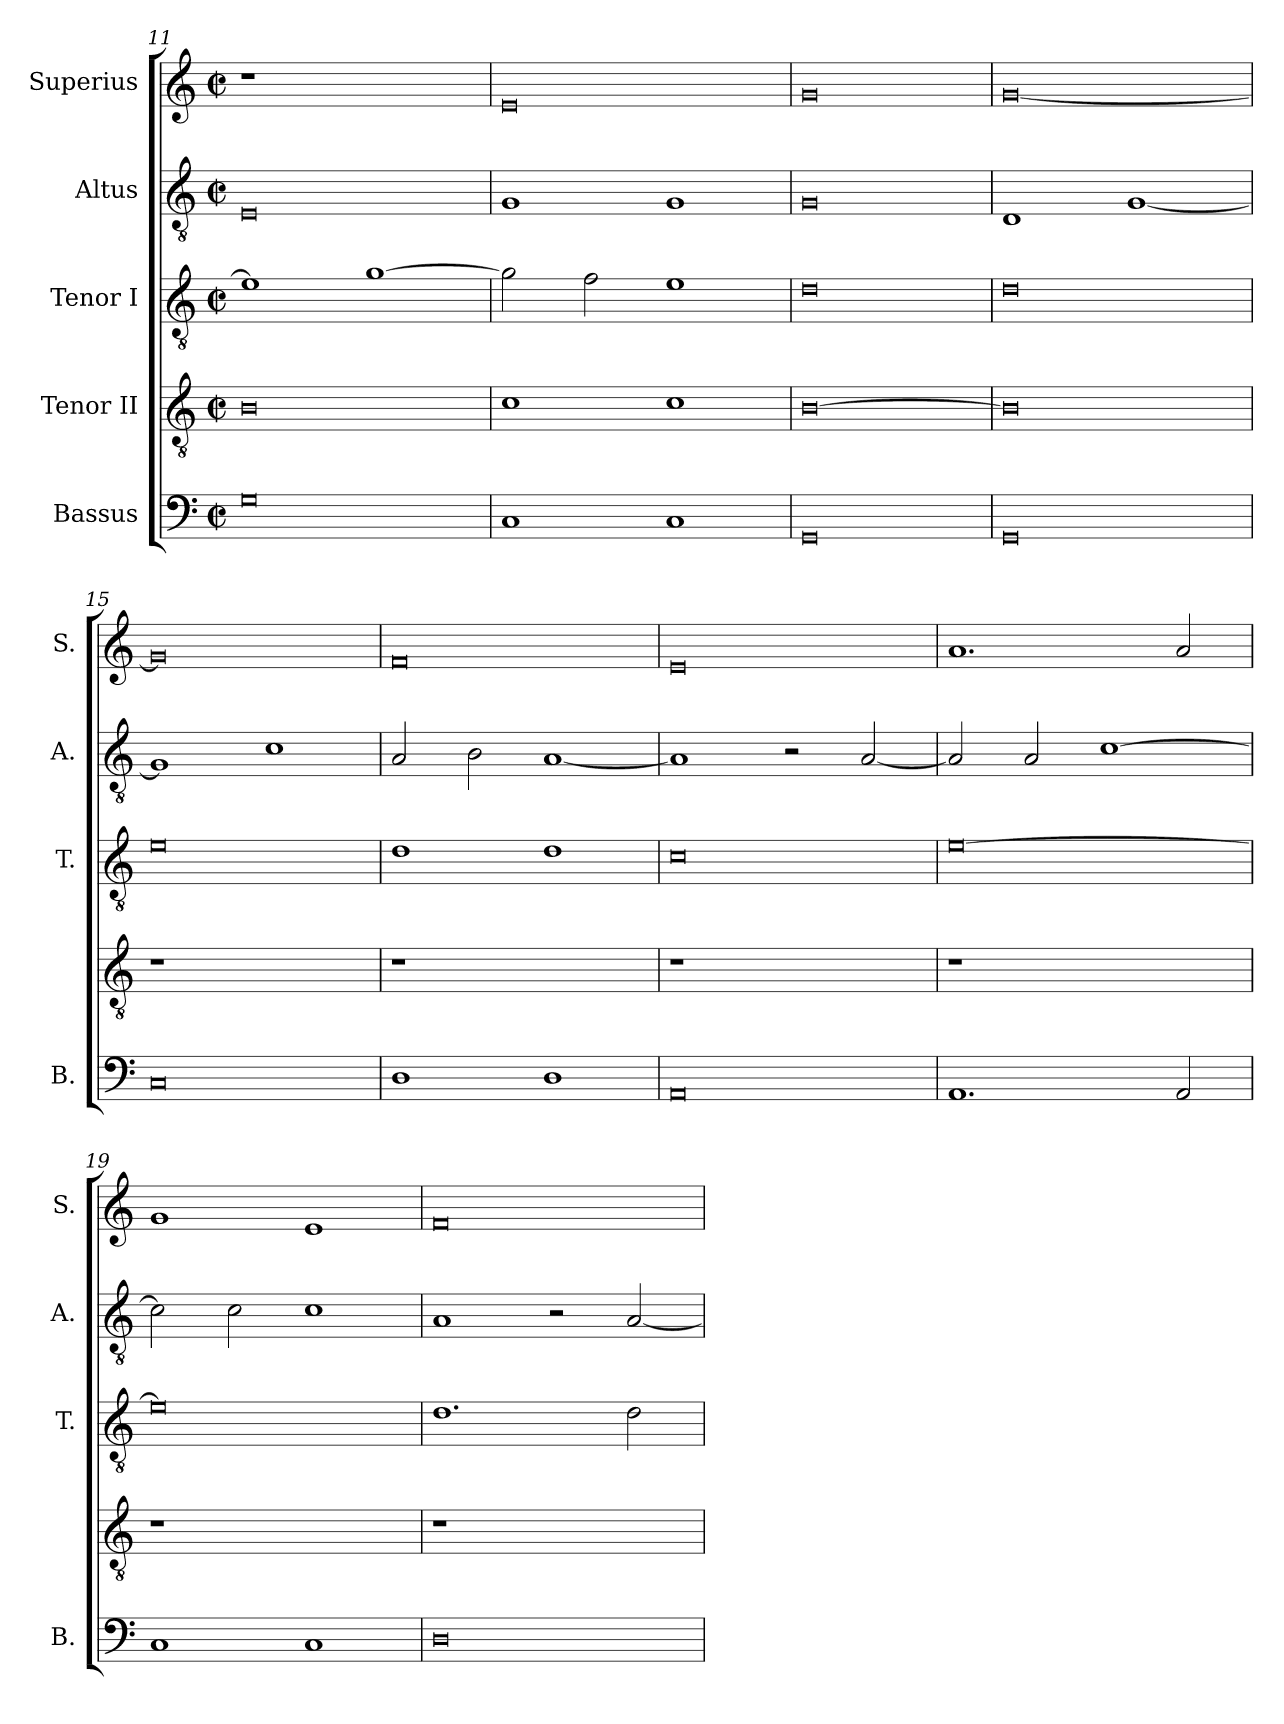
**kern	**kern	**kern	**kern	**kern
*part5	*part4	*part3	*part2	*part1
*staff5	*staff4	*staff3	*staff2	*staff1
*I"Bassus	*I"Tenor II	*I"Tenor I	*I"Altus	*I"Superius
*I'B.	*	*I'T.	*I'A.	*I'S.
*clefF4	*clefGv2	*clefGv2	*clefGv2	*clefG2
*	*ITrd7c12	*ITrd7c12	*ITrd7c12	*
*k[]	*k[]	*k[]	*k[]	*k[]
*C:	*C:	*C:	*C:	*C:
*M2/2	*M2/2	*M2/2	*M2/2	*M2/2
*met(c|)	*met(c|)	*met(c|)	*met(c|)	*met(c|)
=11	=11	=11	=11	=11
!	!	!	!	!LO:N:vis=1
0Gi	0BBi	1Ei]	0EEi	1r
.	.	[>1Gi	.	1ryy
=12	=12	=12	=12	=12
1Ci	1Ci	2Gi\]	1GGi	0ei
.	.	2Fi\	.	.
1Ci	1Ci	1Ei	1GGi	.
=13	=13	=13	=13	=13
0GGi	[>0BBi	0Di	0GGi	0gi
=14	=14	=14	=14	=14
0GGi	0BBi]	0Di	1DDi	[<0gi
.	.	.	[<1GGi	.
=15	=15	=15	=15	=15
!	!LO:N:vis=1	!	!	!
0Ci	1r	0Ei	1GGi]	0gi]
.	1ryy	.	1Ci	.
!!LO:PB:g=z
=16	=16	=16	=16	=16
!	!LO:N:vis=1	!	!	!
1Di	1r	1Di	2AAi/	0fi
.	.	.	2BBi\	.
1Di	1ryy	1Di	[<1AAi	.
=17	=17	=17	=17	=17
!	!LO:N:vis=1	!	!	!
0AAi	1r	0Ci	1AAi]	0ei
.	1ryy	.	2r	.
.	.	.	[<2AAi/	.
=18	=18	=18	=18	=18
!	!LO:N:vis=1	!	!	!
1.AAi	1r	[>0Ei	2AAi/]	1.ai
.	.	.	2AAi/	.
.	1ryy	.	[>1Ci	.
2AAi/	.	.	.	2ai/
=19	=19	=19	=19	=19
!	!LO:N:vis=1	!	!	!
1Ci	1r	0Ei]	2Ci\]	1gi
.	.	.	2Ci\	.
1Ci	1ryy	.	1Ci	1ei
=20	=20	=20	=20	=20
!	!LO:N:vis=1	!	!	!
0Di	1r	1.Di	1AAi	0fi
.	1ryy	.	2r	.
.	.	2Di\	[<2AAi/	.
=	=	=	=	=
*-	*-	*-	*-	*-
